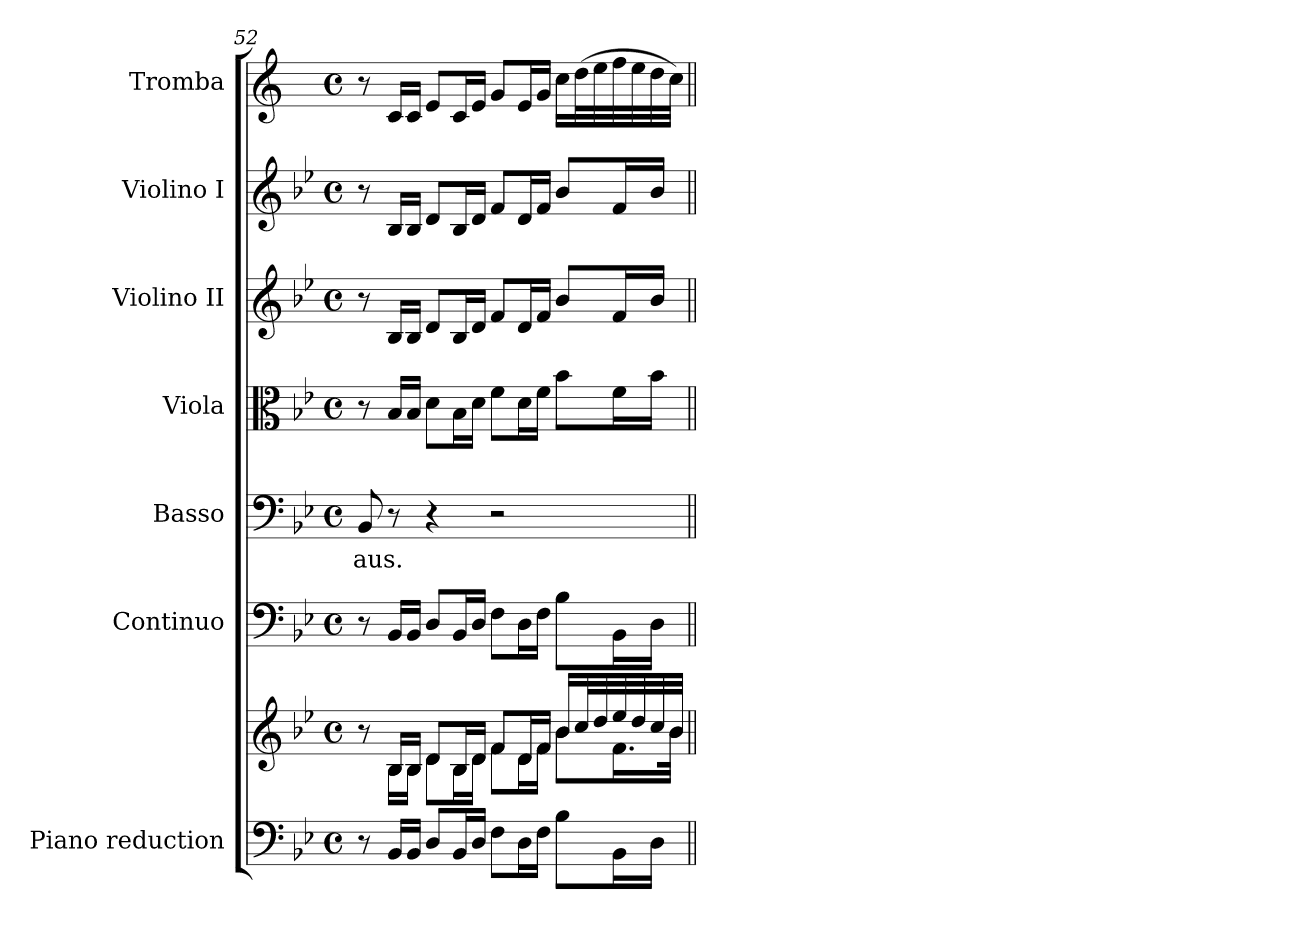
**kern	**kern	**kern	**kern	**text	**kern	**kern	**kern	**kern
*part7	*part7	*part6	*part5	*part5	*part4	*part3	*part2	*part1
*staff8	*staff7	*staff6	*staff5	*staff5	*staff4	*staff3	*staff2	*staff1
*I"Piano reduction	*	*I"Continuo	*I"Basso	*	*I"Viola	*I"Violino II	*I"Violino I	*I"Tromba
*I'Pno	*	*	*	*	*	*	*	*
*clefF4	*clefG2	*clefF4	*clefF4	*	*clefC3	*clefG2	*clefG2	*clefG2
*	*	*	*	*	*	*	*	*ITrd1c2
*k[b-e-]	*k[b-e-]	*k[b-e-]	*k[b-e-]	*	*k[b-e-]	*k[b-e-]	*k[b-e-]	*k[b-e-]
*M4/4	*M4/4	*M4/4	*M4/4	*	*M4/4	*M4/4	*M4/4	*M4/4
*met(c)	*met(c)	*met(c)	*met(c)	*	*met(c)	*met(c)	*met(c)	*met(c)
=52	=52	=52	=52	=52	=52	=52	=52	=52
*	*^	*	*	*	*	*	*	*
!	!	!	!	!	!LO:LY:b	!	!	!	!
8r	8r	8ryy	8r	8BB-/	aus.	8r	8r	8r	8r
16BB-/LL	16B-/LL	16B-\LL	16BB-/LL	8r	.	16B-/LL	16B-/LL	16B-/LL	16B-/LL
16BB-/JJ	16B-/JJ	16B-\JJ	16BB-/JJ	.	.	16B-/JJ	16B-/JJ	16B-/JJ	16B-/JJ
8D/L	8d/L	8d\L	8D/L	4r	.	8d\L	8d/L	8d/L	8d/L
16BB-/L	16B-/L	16B-\L	16BB-/L	.	.	16B-\L	16B-/L	16B-/L	16B-/L
16D/JJ	16d/JJ	16d\JJ	16D/JJ	.	.	16d\JJ	16d/JJ	16d/JJ	16d/JJ
8F\L	8f/L	8f\L	8F\L	2r	.	8f\L	8f/L	8f/L	8f/L
16D\L	16d/L	16d\L	16D\L	.	.	16d\L	16d/L	16d/L	16d/L
16F\JJ	16f/JJ	16f\JJ	16F\JJ	.	.	16f\JJ	16f/JJ	16f/JJ	16f/JJ
8B-\L	16b-/LL	8b-\L	8B-\L	.	.	8b-\L	8b-/L	8b-/L	16b-\LL
.	32cc/L	.	.	.	.	.	.	.	(32cc\L
.	32dd/	.	.	.	.	.	.	.	32dd\
16BB-\L	32ee-/	16.f\L	16BB-\L	.	.	16f\L	16f/L	16f/L	32ee-\
.	32dd/	.	.	.	.	.	.	.	32dd\
16D\JJ	32cc/	.	16D\JJ	.	.	16b-\JJ	16b-/JJ	16b-/JJ	32cc\
.	32b-/JJJ	32b-\JJk	.	.	.	.	.	.	32b-\JJJ)
*	*v	*v	*	*	*	*	*	*	*
=||	=||	=||	=||	=||	=||	=||	=||	=||
*-	*-	*-	*-	*-	*-	*-	*-	*-
